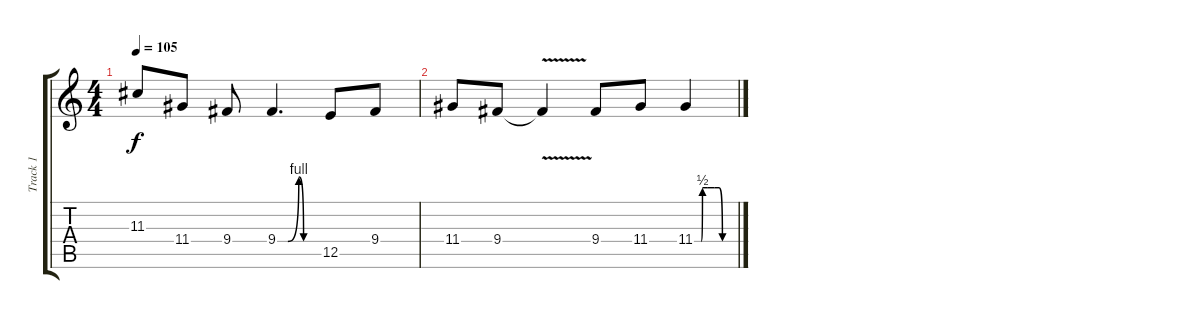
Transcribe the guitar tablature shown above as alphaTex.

\track ("Track 1" "Track 1") {instrument overdrivenguitar}
\staff {score tabs}
\tuning (B3 Gb3 D3 A2 E2 B1) {hide}
\ts (4 4)
\tempo 105
\clef g2
\ks c
11.3.8{dy f} 11.4.8 9.4.8 9.4{be (custom 0 0 15 0 31 4 38 0 60 0)}.4{d} 12.5.8 9.4.8 |
11.4.8 9.4.8 9.4{v t}.4 9.4.8 11.4.8 11.4{be (custom 0 0 10 0 12 2 20 2 30 2 37 2 42 0 47 0 60 0)}.4
